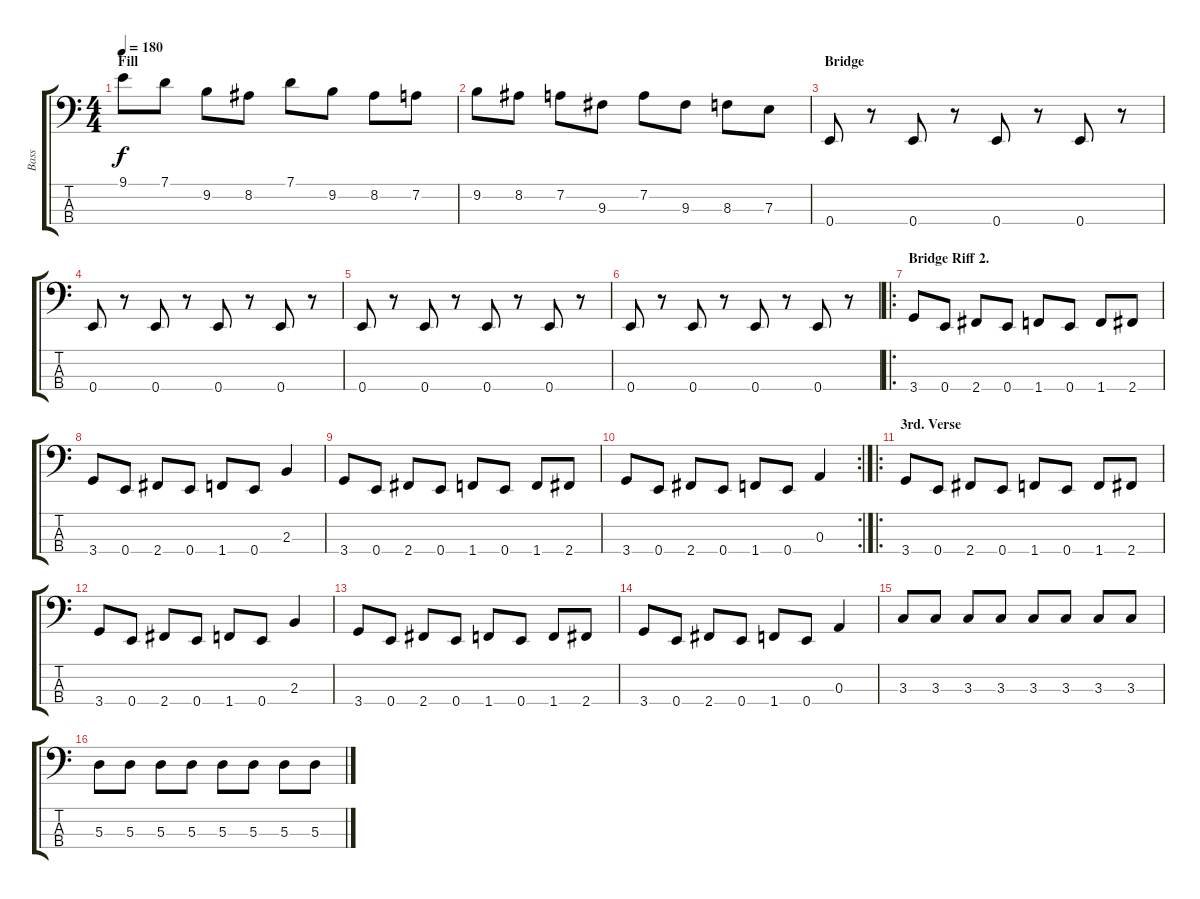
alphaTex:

\track ("Bass" "Bass") {instrument electricbassfinger}
\staff {score tabs}
\tuning (G2 D2 A1 E1) {hide}
\ts (4 4)
\section ("" "Fill")
\tempo 180
\clef f4
\ks c
9.1.8{dy f} 7.1.8 9.2.8 8.2.8 7.1.8 9.2.8 8.2.8 7.2.8 |
9.2.8 8.2.8 7.2.8 9.3.8 7.2.8 9.3.8 8.3.8 7.3.8 |
\section ("" "Bridge")
0.4.8 r.8 0.4.8 r.8 0.4.8 r.8 0.4.8 r.8 |
0.4.8 r.8 0.4.8 r.8 0.4.8 r.8 0.4.8 r.8 |
0.4.8 r.8 0.4.8 r.8 0.4.8 r.8 0.4.8 r.8 |
0.4.8 r.8 0.4.8 r.8 0.4.8 r.8 0.4.8 r.8 |
\ro
\section ("" "Bridge Riff 2.")
3.4.8 0.4.8 2.4.8 0.4.8 1.4.8 0.4.8 1.4.8 2.4.8 |
3.4.8 0.4.8 2.4.8 0.4.8 1.4.8 0.4.8 2.3.4 |
3.4.8 0.4.8 2.4.8 0.4.8 1.4.8 0.4.8 1.4.8 2.4.8 |
\rc 2
3.4.8 0.4.8 2.4.8 0.4.8 1.4.8 0.4.8 0.3.4 |
\ro
\section ("" "3rd. Verse")
3.4.8 0.4.8 2.4.8 0.4.8 1.4.8 0.4.8 1.4.8 2.4.8 |
3.4.8 0.4.8 2.4.8 0.4.8 1.4.8 0.4.8 2.3.4 |
3.4.8 0.4.8 2.4.8 0.4.8 1.4.8 0.4.8 1.4.8 2.4.8 |
3.4.8 0.4.8 2.4.8 0.4.8 1.4.8 0.4.8 0.3.4 |
3.3.8 3.3.8 3.3.8 3.3.8 3.3.8 3.3.8 3.3.8 3.3.8 |
5.3.8 5.3.8 5.3.8 5.3.8 5.3.8 5.3.8 5.3.8 5.3.8
